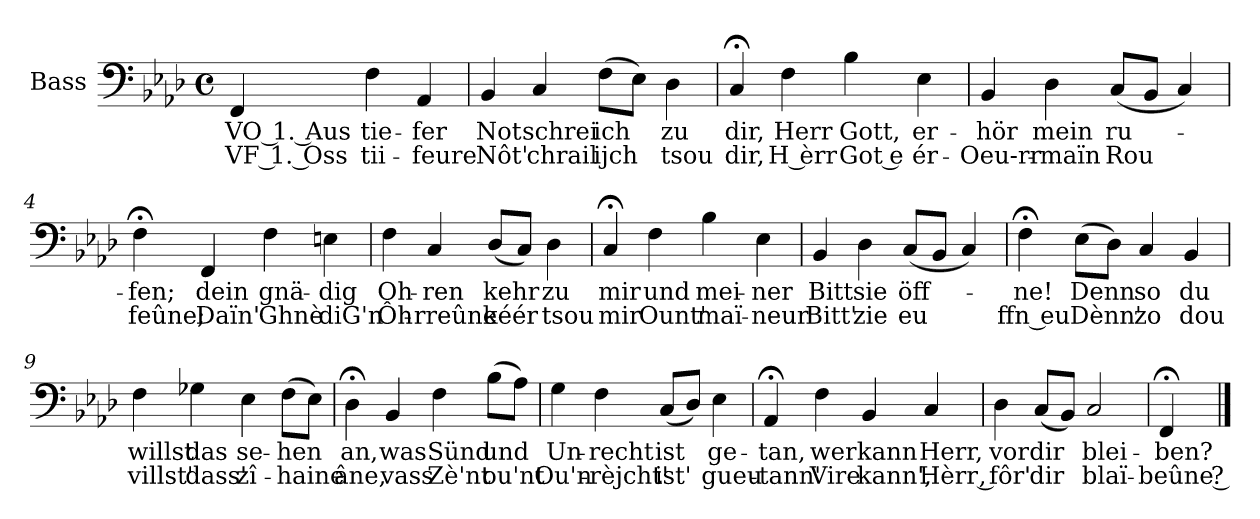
**kern	**text	**text
*part1	*part1	*part1
*staff1	*staff1	*staff1
*I"Bass	*	*
*I'B.	*	*
*clefF4	*	*
*k[b-e-a-d-]	*	*
*M4/4	*	*
*met(c)	*	*
*MM75	*	*
=	=	=
4FF/	VO 1. Aus	VF 1. Oss
4F\	tie-	tii-
4AA-/	-fer	-feure
=1	=1	=1
4BB-/	Not	Nôt'
4C/	schrei	-chrail
(8F\L	ich	ijch
8E-\J)	.	.
*MM80	*	*
4D-\	zu	tsou
=2	=2	=2
*MM80	*	*
4C;</	dir,	dir,
*MM80	*	*
4F\	Herr	H èrr
4B-\	Gott,	Got e
4E-\	er-	ér-
=3	=3	=3
4BB-/	-hör	-Oeu-rr-
4D-\	mein	-maïn
(8C/L	-ru-	Rou
8BB-/J	.	.
*MM80	*	*
4C/)	.	.
!!LO:LB:g=z
=4	=4	=4
*MM80	*	*
4F;<\	fen;	feûne;
*MM80	*	*
4FF/	dein	Daïn'
4F\	gnä-	Ghnè
4En\	-dig	diG'n
=5	=5	=5
4F\	Oh-	Ôh-
4C/	-ren	-rreûne
(8D-/L	kehr	kéér
8C/J)	.	.
*MM80	*	*
4D-\	zu	tsou
=6	=6	=6
*MM80	*	*
4C;</	mir	mir
*MM80	*	*
4F\	und	Ount'
4B-\	mei-	maï-
4E-\	-ner	-neur
=7	=7	=7
4BB-/	Bitt	Bitt'
4D-\	sie	zie
*MM80	*	*
(8C/L	öff-	eu
8BB-/J	.	.
4C/)	.	.
!!LO:LB:g=z
=8	=8	=8
*MM80	*	*
4F;<\	ne!	-ffn eu
*MM80	*	*
(8E-\L	Denn	Dènn'
8D-\J)	.	.
4C/	so	zo
4BB-/	du	dou
=9	=9	=9
4F\	willst	villst'
4G-X\	das	dass'
4E-\	se-	zî-
*MM80	*	*
(8F\L	-hen	-haine
8E-\J)	.	.
=10	=10	=10
*MM80	*	*
4D-;<\	an,	âne,
*MM80	*	*
4BB-/	was	vass
4F\	Sünd	Zè'nt
(8B-\L	und	ou'nt
8A-\J)	.	.
!!LO:LB:g=z
=11	=11	=11
4G\	Un-	Ou'n-
4F\	-recht	-rèjcht'
(8C/L	ist	ist'
8D-/J)	.	.
*MM80	*	*
4E-\	ge-	gueu-
=12	=12	=12
*MM80	*	*
4AA-;</	-tan,	-tann'
*MM80	*	*
4F\	wer	Vire
4BB-/	kann	kann',
4C/	Herr,	Hèrr ,
=13	=13	=13
4D-\	vor	fôr'
(8C/L	dir	dir
8BB-/J)	.	.
*MM80	*	*
2C/	blei-	blaï-
=14	=14	=14
*MM80	*	*
4FF;</	-ben?	-beûne ?
==	==	==
*-	*-	*-
